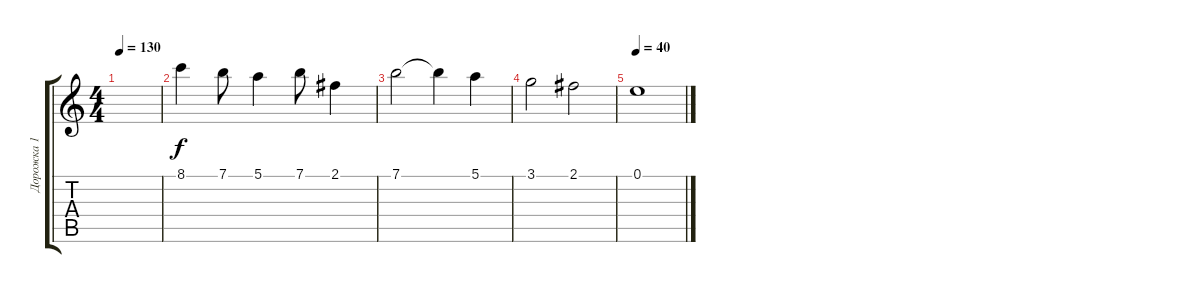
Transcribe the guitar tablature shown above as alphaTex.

\track ("Дорожка 1" "Дорожка 1") {instrument distortionguitar}
\staff {score tabs}
\tuning (E4 B3 G3 D3 A2 E2) {hide}
\ts (4 4)
\tempo 130
\clef g2
\ks c
|
8.1.4 7.1.8 5.1.4 7.1.8 2.1.4 |
7.1.2 7.1{t}.4 5.1.4 |
3.1.2 2.1.2 |
\tempo 40
0.1.1
